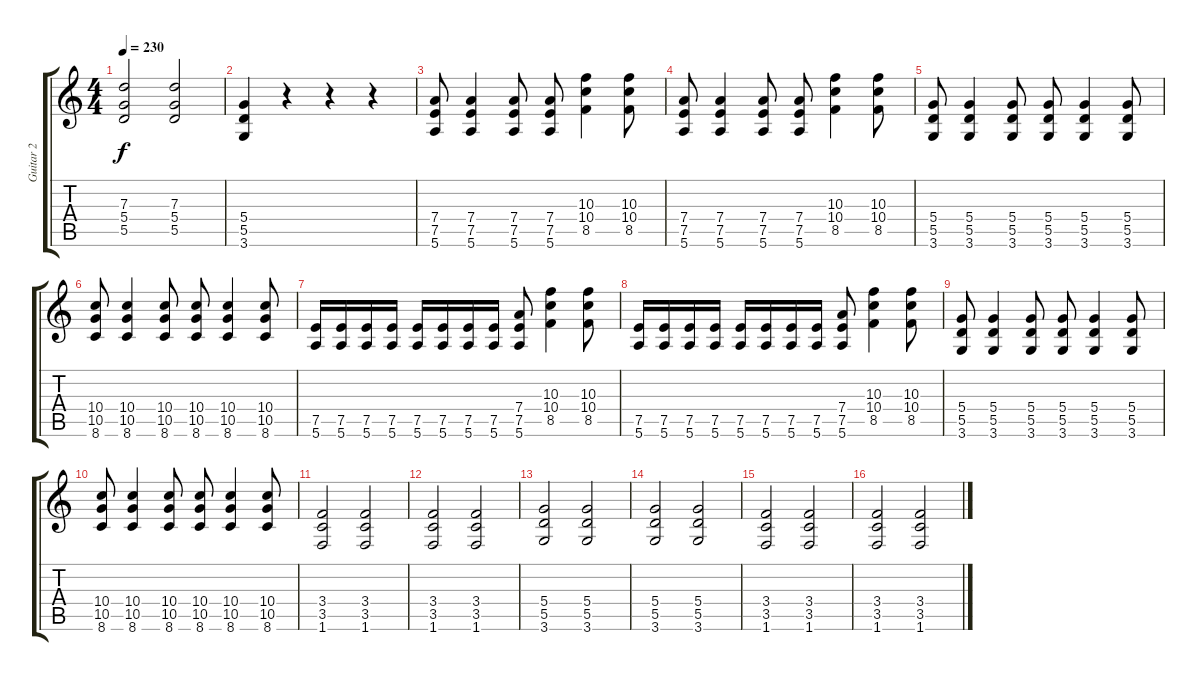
\track ("Guitar 2" "Guitar 2") {instrument overdrivenguitar}
\staff {score tabs}
\tuning (E4 B3 G3 D3 A2 E2) {hide}
\ts (4 4)
\tempo 230
\clef g2
\ks c
(7.3 5.4 5.5).2{dy f} (7.3 5.4 5.5).2 |
(5.4 5.5 3.6).4 r.4 r.4 r.4 |
(7.4 7.5 5.6).8 (7.4 7.5 5.6).4 (7.4 7.5 5.6).8 (7.4 7.5 5.6).8 (10.3 10.4 8.5).4 (10.3 10.4 8.5).8 |
(7.4 7.5 5.6).8 (7.4 7.5 5.6).4 (7.4 7.5 5.6).8 (7.4 7.5 5.6).8 (10.3 10.4 8.5).4 (10.3 10.4 8.5).8 |
(5.4 5.5 3.6).8 (5.4 5.5 3.6).4 (5.4 5.5 3.6).8 (5.4 5.5 3.6).8 (5.4 5.5 3.6).4 (5.4 5.5 3.6).8 |
(10.4 10.5 8.6).8 (10.4 10.5 8.6).4 (10.4 10.5 8.6).8 (10.4 10.5 8.6).8 (10.4 10.5 8.6).4 (10.4 10.5 8.6).8 |
(7.5 5.6).16 (7.5 5.6).16 (7.5 5.6).16 (7.5 5.6).16 (7.5 5.6).16 (7.5 5.6).16 (7.5 5.6).16 (7.5 5.6).16 (7.4 7.5 5.6).8 (10.3 10.4 8.5).4 (10.3 10.4 8.5).8 |
(7.5 5.6).16 (7.5 5.6).16 (7.5 5.6).16 (7.5 5.6).16 (7.5 5.6).16 (7.5 5.6).16 (7.5 5.6).16 (7.5 5.6).16 (7.4 7.5 5.6).8 (10.3 10.4 8.5).4 (10.3 10.4 8.5).8 |
(5.4 5.5 3.6).8 (5.4 5.5 3.6).4 (5.4 5.5 3.6).8 (5.4 5.5 3.6).8 (5.4 5.5 3.6).4 (5.4 5.5 3.6).8 |
(10.4 10.5 8.6).8 (10.4 10.5 8.6).4 (10.4 10.5 8.6).8 (10.4 10.5 8.6).8 (10.4 10.5 8.6).4 (10.4 10.5 8.6).8 |
(3.4 3.5 1.6).2 (3.4 3.5 1.6).2 |
(3.4 3.5 1.6).2 (3.4 3.5 1.6).2 |
(5.4 5.5 3.6).2 (5.4 5.5 3.6).2 |
(5.4 5.5 3.6).2 (5.4 5.5 3.6).2 |
(3.4 3.5 1.6).2 (3.4 3.5 1.6).2 |
(3.4 3.5 1.6).2 (3.4 3.5 1.6).2
